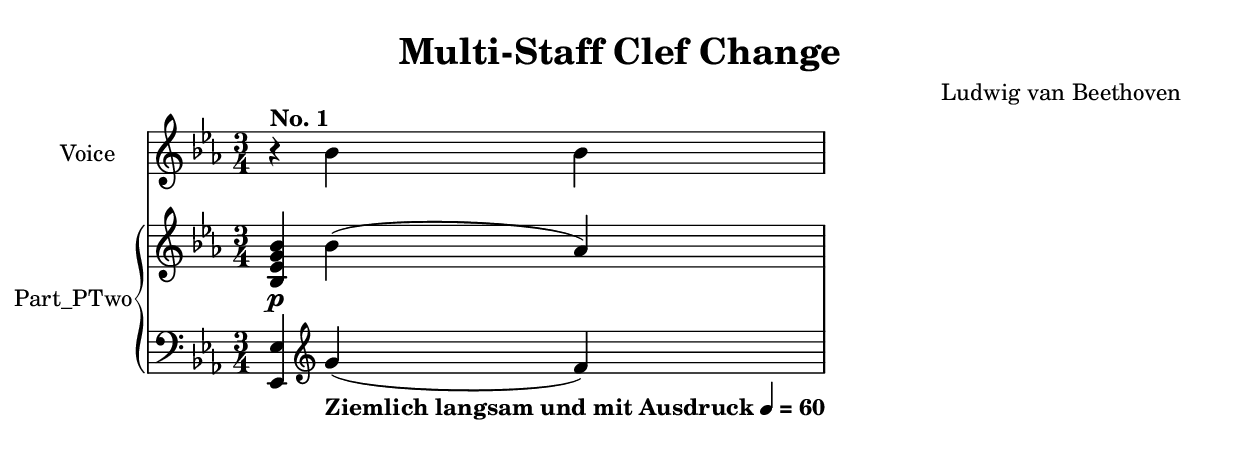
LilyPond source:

\version "2.24.4"

\header {
  workCreditTypeTitle = "Multi-Staff Clef Change"
  encodingDate        = "2011-08-08"
  composer            = "Ludwig van Beethoven"
  lyricist            = "Aloys Jeitteles"
  software            = "Finale 2011 for Windows"
  software            = "Dolet 6.0 for Finale"
  right               = "Copyright © 2002 Recordare LLC"
  title               = "Multi-Staff Clef Change"
}

\paper {
  % horizontal-shift = 0.0\mm
  % indent = 0.0\mm
  % short-indent = 0.0\mm
  
  % markup-system-spacing-padding = 0.0\mm
  % between-system-space = 0.0\mm
  % page-top-space = 0.0\mm
  
  % page-count = -1
  % system-count = -1
  
  % oddHeaderMarkup = ""
  % evenHeaderMarkup = ""
  % oddFooterMarkup = ""
  % evenFooterMarkup = ""
}

\layout {
  \context { \Score
    autoBeaming = ##f % to display tuplets brackets
  }
  \context { \Voice
  }
}

Part_POne_Staff_One_Voice_One = \absolute {
  \language "nederlands"
  
  \clef "treble"
  \key ees \major
  \numericTimeSignature \time 3/4
  r4 ^\markup { \bold "No. 1" } \once\override Score.MetronomeMark.direction = #DOWN
  \tempo \markup {
    "Ziemlich langsam und mit Ausdruck"\concat {
       \smaller \general-align #Y #DOWN \note {4} #UP
      " = "
      60
    } % concat
  }
\stemDown bes' bes' }

Part_PTwo_Staff_One_Voice_One = \absolute {
  \language "nederlands"
  
  \clef "treble"
  \key ees \major
  \numericTimeSignature \time 3/4
\stemUp  < bes ees' g' bes' > 4 -\p -\p -\p \stemDown bes' ( \stemUp aes' ) }

Part_PTwo_Staff_Two_Voice_Three = \absolute {
  \language "nederlands"
  
  \clef "bass"
  \key ees \major
  \numericTimeSignature \time 3/4
    \stemUp  < ees,
    \sustainOn
  ees > 4
  \clef "treble"
    \slurDown g'
    \sustainOff
( f' ) }

\book {

  \score {
    <<
      
      
      
      <<
      
        \new Staff  = "Part_POne_Staff_One"
        \with {
          instrumentName = "Voice"
        }
        <<
          \context Voice = "Part_POne_Staff_One_Voice_One" <<
            \Part_POne_Staff_One_Voice_One
          >>
        >>
        \new PianoStaff
        \with {
          instrumentName = "Part_PTwo"
        }
        
        <<
        
          \new Staff  = "Part_PTwo_Staff_One"
          \with {
          }
          <<
            \context Voice = "Part_PTwo_Staff_One_Voice_One" <<
              \Part_PTwo_Staff_One_Voice_One
            >>
          >>
          \new Staff  = "Part_PTwo_Staff_Two"
          \with {
          }
          <<
            \context Voice = "Part_PTwo_Staff_Two_Voice_Three" <<
              \Part_PTwo_Staff_Two_Voice_Three
            >>
          >>
        >>
      
      
      >>
    
    >>
    
    \layout {
      \context { \Score
        autoBeaming = ##f % to display tuplets brackets
      }
      \context { \Voice
      }
    }
    
    \midi {
      \tempo 16 = 360
    }
  }
  
}
